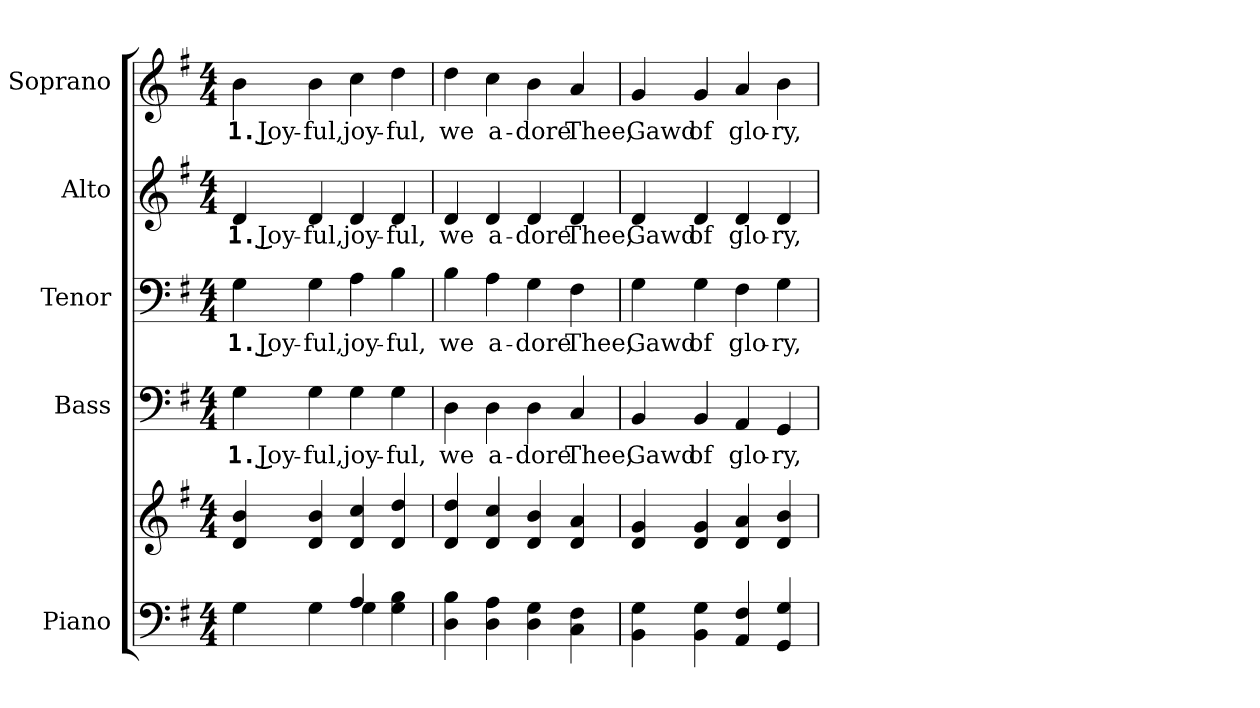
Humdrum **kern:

**kern	**kern	**kern	**text	**kern	**text	**kern	**text	**kern	**text
*part5	*part5	*part4	*part4	*part3	*part3	*part2	*part2	*part1	*part1
*staff6	*staff5	*staff4	*staff4	*staff3	*staff3	*staff2	*staff2	*staff1	*staff1
*I"Piano	*	*I"Bass	*	*I"Tenor	*	*I"Alto	*	*I"Soprano	*
*I'Pno.	*	*I'B.	*	*I'T.	*	*I'A.	*	*I'S.	*
!!LO:PB:g=z
*clefF4	*clefG2	*clefF4	*	*clefF4	*	*clefG2	*	*clefG2	*
*k[f#]	*k[f#]	*k[f#]	*	*k[f#]	*	*k[f#]	*	*k[f#]	*
*G:	*G:	*G:	*	*G:	*	*G:	*	*G:	*
*M4/4	*M4/4	*M4/4	*	*M4/4	*	*M4/4	*	*M4/4	*
*MM135	*MM135	*MM135	*	*MM135	*	*MM135	*	*MM135	*
=1	=1	=1	=1	=1	=1	=1	=1	=1	=1
*^	*	*	*	*	*	*	*	*	*
!	!	!	!	!LO:LY:b:color=#000000	!	!	!	!	!	!
!	!	!	!	!	!	!LO:LY:b:color=#000000	!	!	!	!
!	!	!	!	!	!	!	!	!LO:LY:b:color=#000000	!	!
!	!	!	!	!	!	!	!	!	!	!LO:LY:b:color=#000000
4Gi\	2ryy	4di/ 4bi	4Gi\	1. Joy-	4Gi\	1. Joy-	4di/	1. Joy-	4bi\	1. Joy-
!	!	!	!	!LO:LY:b:color=#000000	!	!	!	!	!	!
!	!	!	!	!	!	!LO:LY:b:color=#000000	!	!	!	!
!	!	!	!	!	!	!	!	!LO:LY:b:color=#000000	!	!
!	!	!	!	!	!	!	!	!	!	!LO:LY:b:color=#000000
4Gi\	.	4di/ 4bi	4Gi\	-ful,	4Gi\	-ful,	4di/	-ful,	4bi\	-ful,
!	!	!	!	!LO:LY:b:color=#000000	!	!	!	!	!	!
!	!	!	!	!	!	!LO:LY:b:color=#000000	!	!	!	!
!	!	!	!	!	!	!	!	!LO:LY:b:color=#000000	!	!
!	!	!	!	!	!	!	!	!	!	!LO:LY:b:color=#000000
4Ai/	4Gi\	4di/ 4cci	4Gi\	joy-	4Ai\	joy-	4di/	joy-	4cci\	joy-
!	!	!	!	!LO:LY:b:color=#000000	!	!	!	!	!	!
!	!	!	!	!	!	!LO:LY:b:color=#000000	!	!	!	!
!	!	!	!	!	!	!	!	!LO:LY:b:color=#000000	!	!
!	!	!	!	!	!	!	!	!	!	!LO:LY:b:color=#000000
4Gi\ 4Bi	4ryy	4di/ 4ddi	4Gi\	-ful,	4Bi\	-ful,	4di/	-ful,	4ddi\	-ful,
*v	*v	*	*	*	*	*	*	*	*	*
=2	=2	=2	=2	=2	=2	=2	=2	=2	=2
*^	*	*	*	*	*	*	*	*	*
!	!	!	!	!LO:LY:b:color=#000000	!	!	!	!	!	!
*v	*v	*	*	*	*	*	*	*	*	*
*^	*	*	*	*	*	*	*	*	*
!	!	!	!	!	!	!LO:LY:b:color=#000000	!	!	!	!
*v	*v	*	*	*	*	*	*	*	*	*
*^	*	*	*	*	*	*	*	*	*
!	!	!	!	!	!	!	!	!LO:LY:b:color=#000000	!	!
*v	*v	*	*	*	*	*	*	*	*	*
*^	*	*	*	*	*	*	*	*	*
!	!	!	!	!	!	!	!	!	!	!LO:LY:b:color=#000000
*v	*v	*	*	*	*	*	*	*	*	*
4Di\ 4Bi	4di/ 4ddi	4Di\	we	4Bi\	we	4di/	we	4ddi\	we
!	!	!	!LO:LY:b:color=#000000	!	!	!	!	!	!
!	!	!	!	!	!LO:LY:b:color=#000000	!	!	!	!
!	!	!	!	!	!	!	!LO:LY:b:color=#000000	!	!
!	!	!	!	!	!	!	!	!	!LO:LY:b:color=#000000
4Di\ 4Ai	4di/ 4cci	4Di\	a-	4Ai\	a-	4di/	a-	4cci\	a-
!	!	!	!LO:LY:b:color=#000000	!	!	!	!	!	!
!	!	!	!	!	!LO:LY:b:color=#000000	!	!	!	!
!	!	!	!	!	!	!	!LO:LY:b:color=#000000	!	!
!	!	!	!	!	!	!	!	!	!LO:LY:b:color=#000000
4Di\ 4Gi	4di/ 4bi	4Di\	-dore	4Gi\	-dore	4di/	-dore	4bi\	-dore
!	!	!	!LO:LY:b:color=#000000	!	!	!	!	!	!
!	!	!	!	!	!LO:LY:b:color=#000000	!	!	!	!
!	!	!	!	!	!	!	!LO:LY:b:color=#000000	!	!
!	!	!	!	!	!	!	!	!	!LO:LY:b:color=#000000
4Ci\ 4F#i	4di/ 4ai	4Ci/	Thee,	4F#i\	Thee,	4di/	Thee,	4ai/	Thee,
!!LO:PB:g=z
=3	=3	=3	=3	=3	=3	=3	=3	=3	=3
!	!	!	!LO:LY:b:color=#000000	!	!	!	!	!	!
!	!	!	!	!	!LO:LY:b:color=#000000	!	!	!	!
!	!	!	!	!	!	!	!LO:LY:b:color=#000000	!	!
!	!	!	!	!	!	!	!	!	!LO:LY:b:color=#000000
4BBi\ 4Gi	4di/ 4gi	4BBi/	Gawd	4Gi\	Gawd	4di/	Gawd	4gi/	Gawd
!	!	!	!LO:LY:b:color=#000000	!	!	!	!	!	!
!	!	!	!	!	!LO:LY:b:color=#000000	!	!	!	!
!	!	!	!	!	!	!	!LO:LY:b:color=#000000	!	!
!	!	!	!	!	!	!	!	!	!LO:LY:b:color=#000000
4BBi\ 4Gi	4di/ 4gi	4BBi/	of	4Gi\	of	4di/	of	4gi/	of
!	!	!	!LO:LY:b:color=#000000	!	!	!	!	!	!
!	!	!	!	!	!LO:LY:b:color=#000000	!	!	!	!
!	!	!	!	!	!	!	!LO:LY:b:color=#000000	!	!
!	!	!	!	!	!	!	!	!	!LO:LY:b:color=#000000
4AAi/ 4F#i	4di/ 4ai	4AAi/	glo-	4F#i\	glo-	4di/	glo-	4ai/	glo-
!	!	!	!LO:LY:b:color=#000000	!	!	!	!	!	!
!	!	!	!	!	!LO:LY:b:color=#000000	!	!	!	!
!	!	!	!	!	!	!	!LO:LY:b:color=#000000	!	!
!	!	!	!	!	!	!	!	!	!LO:LY:b:color=#000000
4GGi/ 4Gi	4di/ 4bi	4GGi/	-ry,	4Gi\	-ry,	4di/	-ry,	4bi\	-ry,
=	=	=	=	=	=	=	=	=	=
*-	*-	*-	*-	*-	*-	*-	*-	*-	*-
